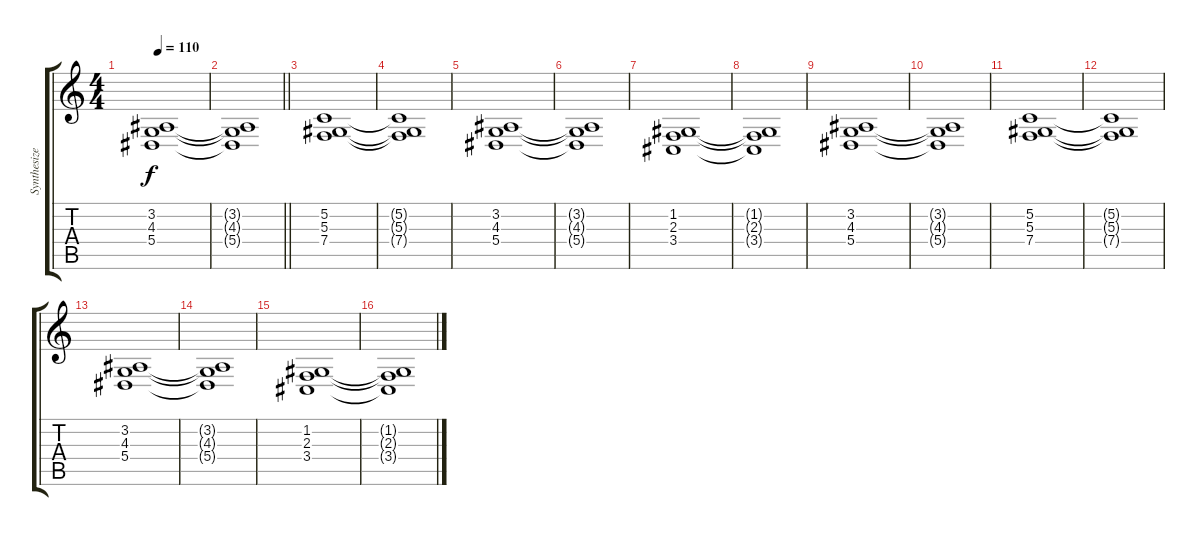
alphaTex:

\track ("Synthesizer 1" "Synthesize") {instrument fx7echoes}
\staff {score tabs}
\tuning (C4 G3 Eb3 Bb2 F2 C2) {hide}
\ts (4 4)
\tempo 110
\clef g2
\ks c
(3.2 4.3 5.4).1{dy f} |
\barLineRight lightlight
(3.2{t} 4.3{t} 5.4{t}).1 |
\section ("" "")
(5.2 5.3 7.4).1 |
(5.2{t} 5.3{t} 7.4{t}).1 |
(3.2 4.3 5.4).1 |
(3.2{t} 4.3{t} 5.4{t}).1 |
(1.2 2.3 3.4).1 |
(1.2{t} 2.3{t} 3.4{t}).1 |
(3.2 4.3 5.4).1 |
(3.2{t} 4.3{t} 5.4{t}).1 |
(5.2 5.3 7.4).1 |
(5.2{t} 5.3{t} 7.4{t}).1 |
(3.2 4.3 5.4).1 |
(3.2{t} 4.3{t} 5.4{t}).1 |
(1.2 2.3 3.4).1 |
(1.2{t} 2.3{t} 3.4{t}).1
